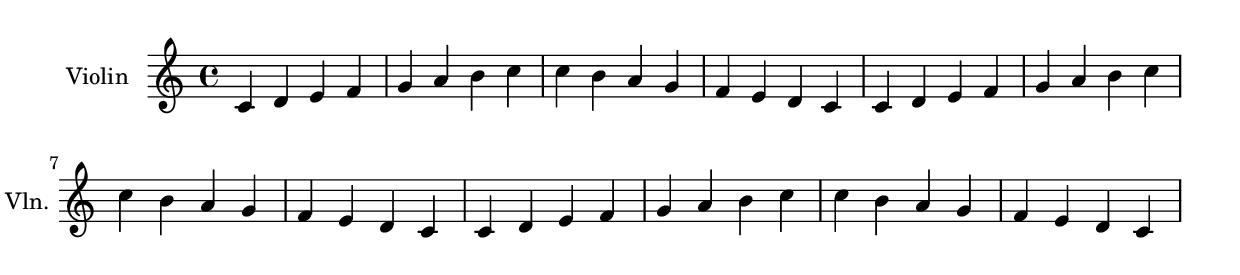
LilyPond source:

\version "2.20.0"

\new Staff \with {
  instrumentName = #"Violin "
  shortInstrumentName = #"Vln. "
} \relative c'
{ c4 d e f | g a b c | c b a g | f e d c
  c4 d e f | g a b c | c b a g | f e d c 
  c4 d e f | g a b c | c b a g | f e d c }
